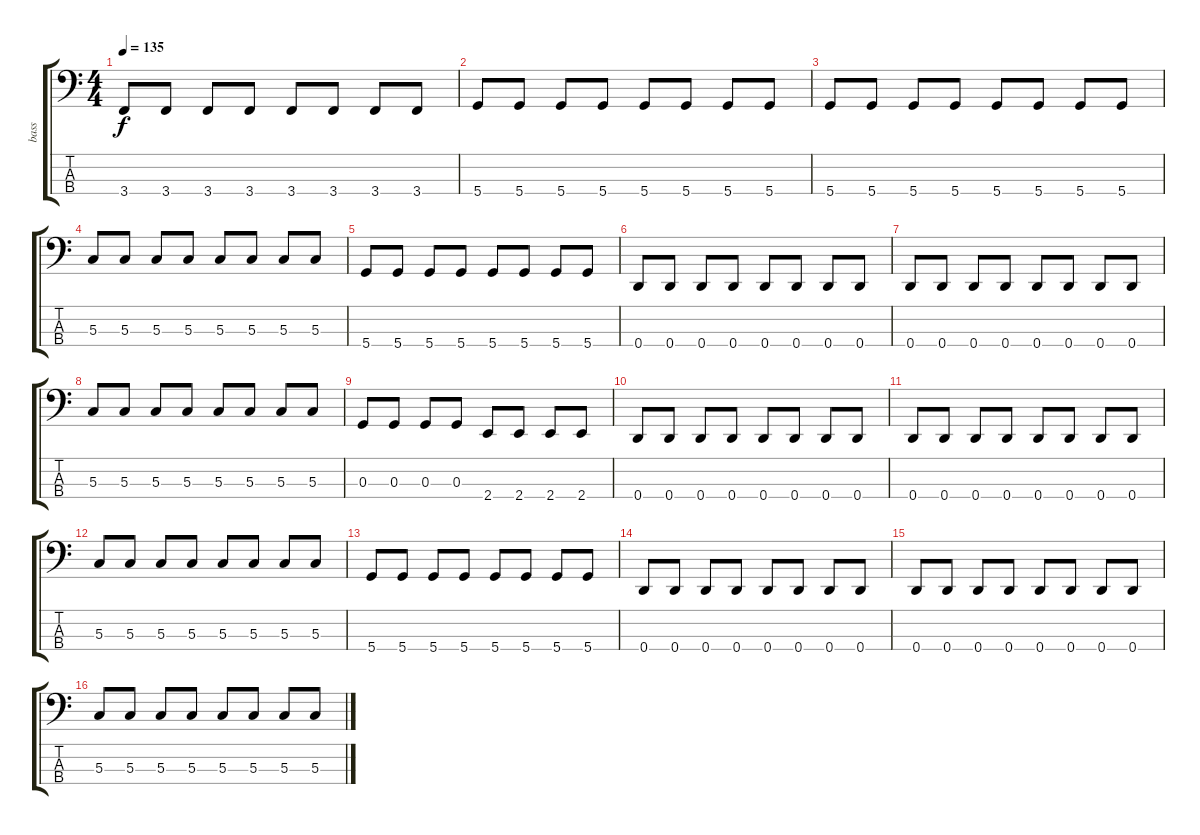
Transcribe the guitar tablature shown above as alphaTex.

\track ("bass" "bass") {instrument electricbassfinger}
\staff {score tabs}
\tuning (F2 C2 G1 D1) {hide}
\ts (4 4)
\tempo 135
\clef f4
\ks c
3.4.8{dy f} 3.4.8 3.4.8 3.4.8 3.4.8 3.4.8 3.4.8 3.4.8 |
5.4.8 5.4.8 5.4.8 5.4.8 5.4.8 5.4.8 5.4.8 5.4.8 |
5.4.8 5.4.8 5.4.8 5.4.8 5.4.8 5.4.8 5.4.8 5.4.8 |
5.3.8 5.3.8 5.3.8 5.3.8 5.3.8 5.3.8 5.3.8 5.3.8 |
5.4.8 5.4.8 5.4.8 5.4.8 5.4.8 5.4.8 5.4.8 5.4.8 |
0.4.8 0.4.8 0.4.8 0.4.8 0.4.8 0.4.8 0.4.8 0.4.8 |
0.4.8 0.4.8 0.4.8 0.4.8 0.4.8 0.4.8 0.4.8 0.4.8 |
5.3.8 5.3.8 5.3.8 5.3.8 5.3.8 5.3.8 5.3.8 5.3.8 |
0.3.8 0.3.8 0.3.8 0.3.8 2.4.8 2.4.8 2.4.8 2.4.8 |
0.4.8 0.4.8 0.4.8 0.4.8 0.4.8 0.4.8 0.4.8 0.4.8 |
0.4.8 0.4.8 0.4.8 0.4.8 0.4.8 0.4.8 0.4.8 0.4.8 |
5.3.8 5.3.8 5.3.8 5.3.8 5.3.8 5.3.8 5.3.8 5.3.8 |
5.4.8 5.4.8 5.4.8 5.4.8 5.4.8 5.4.8 5.4.8 5.4.8 |
0.4.8 0.4.8 0.4.8 0.4.8 0.4.8 0.4.8 0.4.8 0.4.8 |
0.4.8 0.4.8 0.4.8 0.4.8 0.4.8 0.4.8 0.4.8 0.4.8 |
5.3.8 5.3.8 5.3.8 5.3.8 5.3.8 5.3.8 5.3.8 5.3.8
